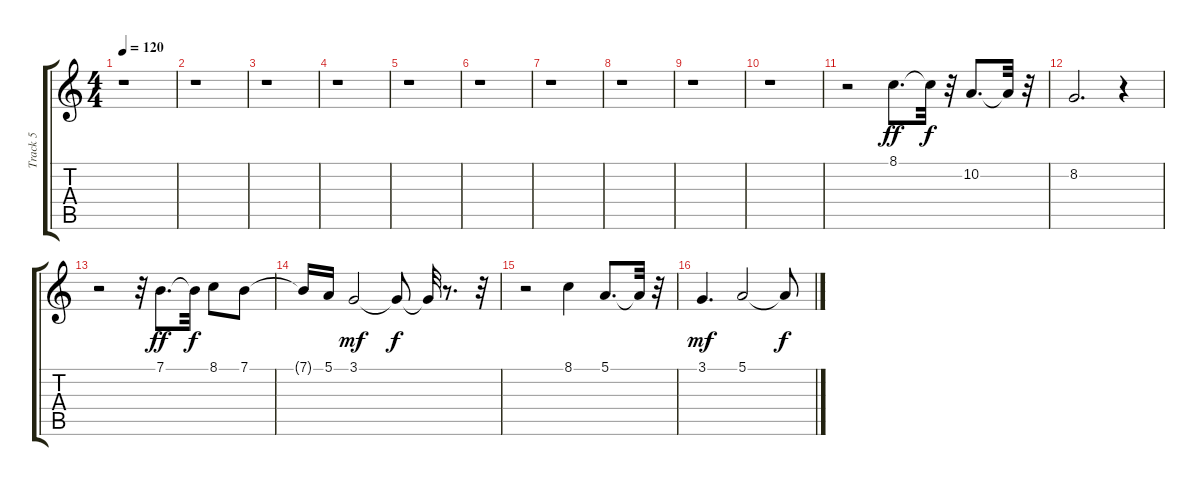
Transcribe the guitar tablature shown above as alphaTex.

\track ("Track 5" "Track 5") {instrument choiraahs}
\staff {score tabs}
\tuning (E4 B3 G3 D3 A2 E2) {hide}
\ts (4 4)
\tempo 120
\clef g2
\ks c
r.1{dy ff} |
r.1 |
r.1 |
r.1 |
r.1 |
r.1 |
r.1 |
r.1 |
r.1 |
r.1 |
r.2 8.1.8{d} 8.1{t}.32{dy f} r.32 10.2.8{d} 10.2{t}.32 r.32 |
8.2.2{d} r.4 |
r.2 r.32 7.1.8{d dy ff} 7.1{t}.32{dy f} 8.1.8 7.1.8 |
7.1{t}.16 5.1.16 3.1.2{dy mf} 3.1{t}.8{dy f} 3.1{t}.32 r.8{d} r.32 |
r.2 8.1.4 5.1.8{d} 5.1{t}.32 r.32 |
3.1.4{d dy mf} 5.1.2 5.1{t}.8{dy f}
